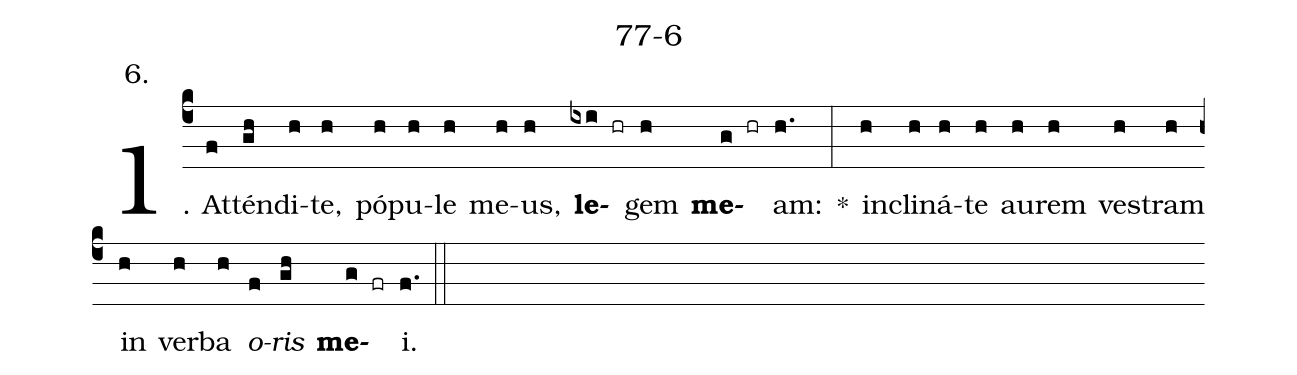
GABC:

name: 77-6;
annotation: 6.;
%%
(c4)1. At(f)tén(gh)di(h)te,(h) pó(h)pu(h)le(h) me(h)us,(h) <b>le</b>(ixi hr)gem(h) <b>me</b>(g hr)am:(h.) *(:) in(h)cli(h)ná(h)te(h) au(h)rem(h) ves(h)tram(h) in(h) ver(h)ba(h) <i>o</i>(f)<i>ris</i>(gh) <b>me</b>(g fr)i.(f.) (::)
